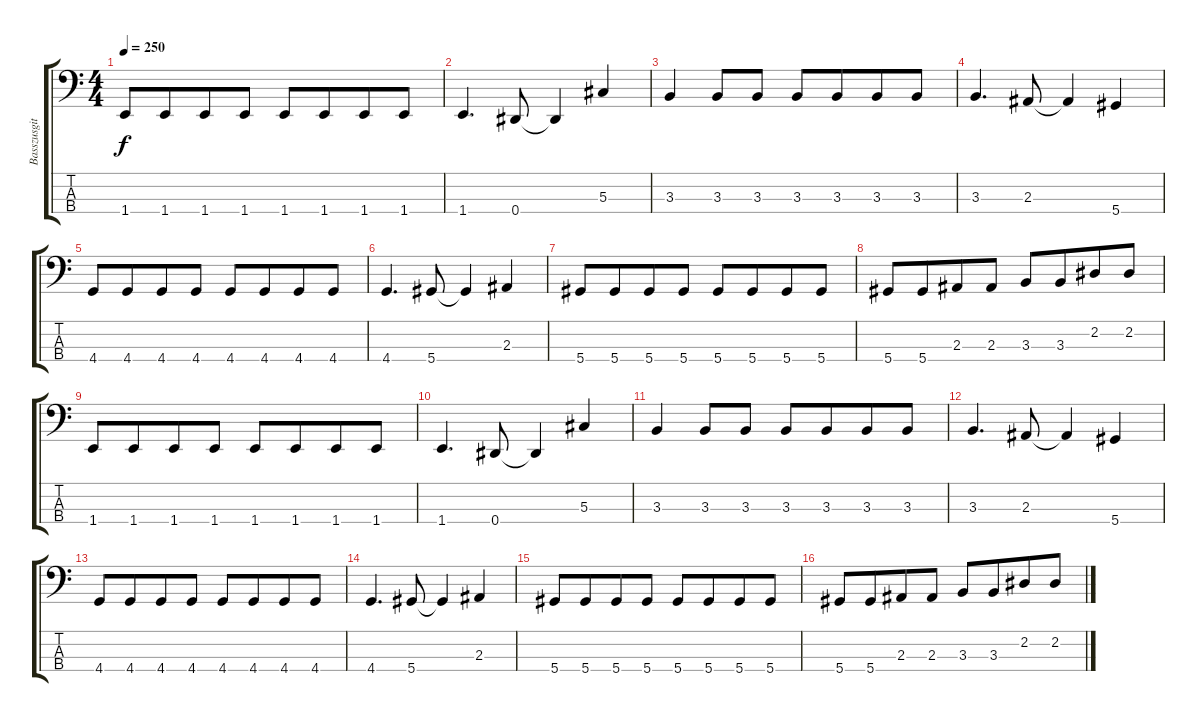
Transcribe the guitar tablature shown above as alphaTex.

\track ("Basszusgitár (Barry Dunaway)" "Basszusgit") {instrument electricbassfinger}
\staff {score tabs}
\tuning (Gb2 Db2 Ab1 Eb1) {hide}
\ts (4 4)
\tempo 250
\clef f4
\ks c
1.4.8{dy f} 1.4.8{beam merge} 1.4.8 1.4.8 1.4.8 1.4.8{beam merge} 1.4.8 1.4.8 |
1.4.4{d} 0.4.8 0.4{t}.4 5.3.4 |
3.3.4 3.3.8 3.3.8 3.3.8 3.3.8{beam merge} 3.3.8 3.3.8 |
3.3.4{d} 2.3.8 2.3{t}.4 5.4.4 |
4.4.8 4.4.8{beam merge} 4.4.8 4.4.8 4.4.8 4.4.8{beam merge} 4.4.8 4.4.8 |
4.4.4{d} 5.4.8 5.4{t}.4 2.3.4 |
5.4.8 5.4.8{beam merge} 5.4.8 5.4.8 5.4.8 5.4.8{beam merge} 5.4.8 5.4.8 |
5.4.8 5.4.8{beam merge} 2.3.8 2.3.8 3.3.8 3.3.8{beam merge} 2.2.8 2.2.8 |
1.4.8 1.4.8{beam merge} 1.4.8 1.4.8 1.4.8 1.4.8{beam merge} 1.4.8 1.4.8 |
1.4.4{d} 0.4.8 0.4{t}.4 5.3.4 |
3.3.4 3.3.8 3.3.8 3.3.8 3.3.8{beam merge} 3.3.8 3.3.8 |
3.3.4{d} 2.3.8 2.3{t}.4 5.4.4 |
4.4.8 4.4.8{beam merge} 4.4.8 4.4.8 4.4.8 4.4.8{beam merge} 4.4.8 4.4.8 |
4.4.4{d} 5.4.8 5.4{t}.4 2.3.4 |
5.4.8 5.4.8{beam merge} 5.4.8 5.4.8 5.4.8 5.4.8{beam merge} 5.4.8 5.4.8 |
5.4.8 5.4.8{beam merge} 2.3.8 2.3.8 3.3.8 3.3.8{beam merge} 2.2.8 2.2.8
